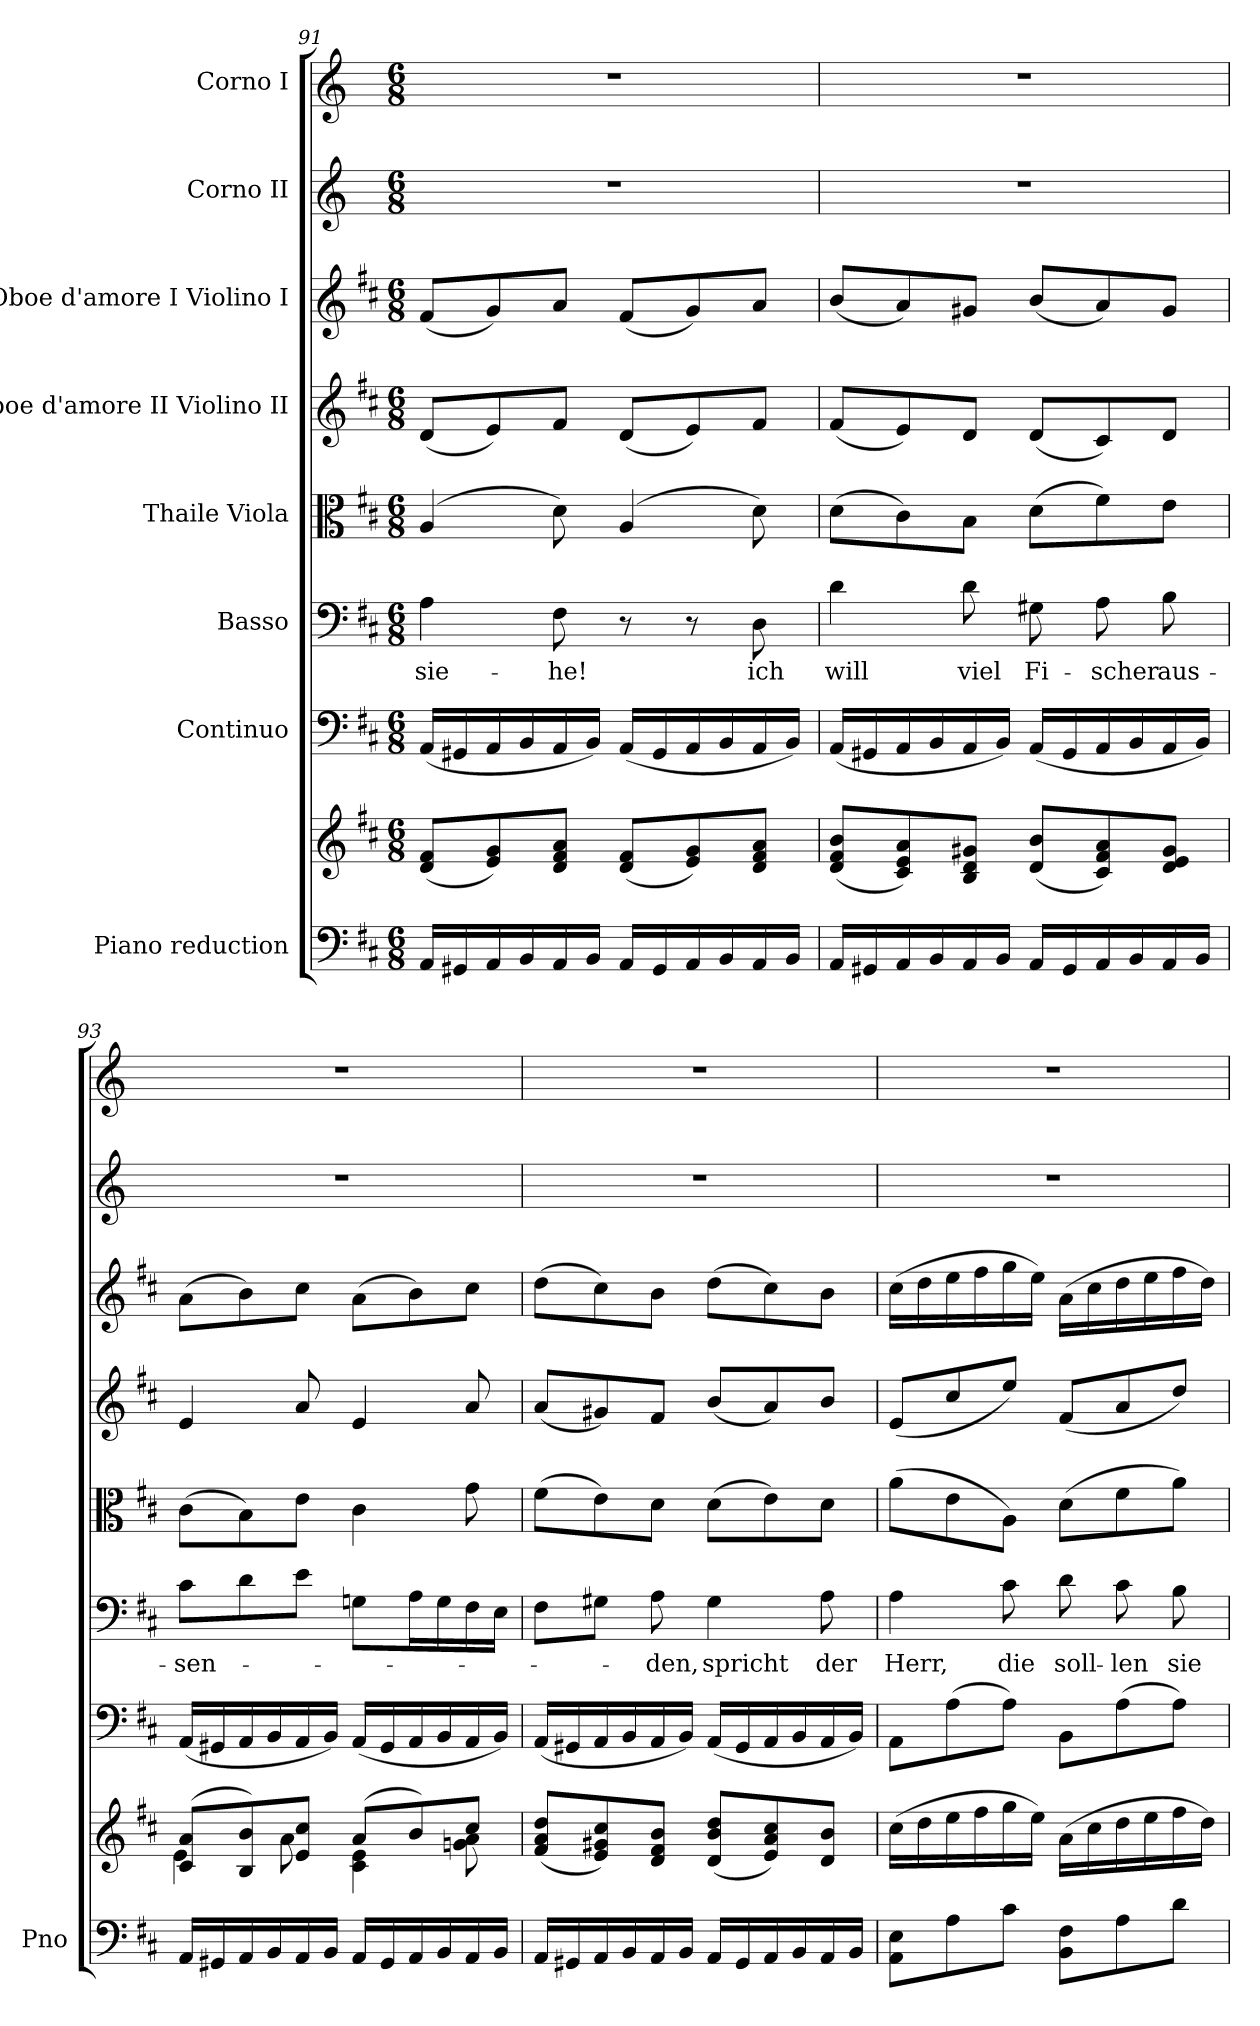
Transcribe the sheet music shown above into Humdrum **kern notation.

**kern	**kern	**kern	**kern	**text	**kern	**kern	**kern	**kern	**kern
*part8	*part8	*part7	*part6	*part6	*part5	*part4	*part3	*part2	*part1
*staff9	*staff8	*staff7	*staff6	*staff6	*staff5	*staff4	*staff3	*staff2	*staff1
*I"Piano reduction	*	*I"Continuo	*I"Basso	*	*I"Thaile Viola	*I"Oboe d'amore II Violino II	*I"Oboe d'amore I Violino I	*I"Corno II	*I"Corno I
*I'Pno	*	*	*	*	*	*	*	*	*
*clefF4	*clefG2	*clefF4	*clefF4	*	*clefC3	*clefG2	*clefG2	*clefG2	*clefG2
*	*	*	*	*	*	*	*	*ITrd3c5	*ITrd3c5
*k[f#c#]	*k[f#c#]	*k[f#c#]	*k[f#c#]	*	*k[f#c#]	*k[f#c#]	*k[f#c#]	*k[f#]	*k[f#]
*M6/8	*M6/8	*M6/8	*M6/8	*	*M6/8	*M6/8	*M6/8	*M6/8	*M6/8
=91	=91	=91	=91	=91	=91	=91	=91	=91	=91
!	!	!	!	!LO:LY:b	!	!	!	!	!
16AA/LL	(<8d/ 8f#/L	(<16AA/LL	4A\	sie-	(>4A/	(<8d/L	(<8f#/L	2.r	2.r
16GG#X/	.	16GG#X/	.	.	.	.	.	.	.
16AA/	8e/ 8g/)	16AA/	.	.	.	8e/)	8g/)	.	.
16BB/	.	16BB/	.	.	.	.	.	.	.
!	!	!	!	!LO:LY:b	!	!	!	!	!
16AA/	8d/ 8f#/ 8a/J	16AA/	8F#\	-he!	8d\)	8f#/J	8a/J	.	.
16BB/JJ	.	16BB/JJ)	.	.	.	.	.	.	.
16AA/LL	(<8d/ 8f#/L	(<16AA/LL	8r	.	(>4A/	(<8d/L	(<8f#/L	.	.
16GG#/	.	16GG#/	.	.	.	.	.	.	.
16AA/	8e/ 8g/)	16AA/	8r	.	.	8e/)	8g/)	.	.
16BB/	.	16BB/	.	.	.	.	.	.	.
!	!	!	!	!LO:LY:b	!	!	!	!	!
16AA/	8d/ 8f#/ 8a/J	16AA/	8D\	ich	8d\)	8f#/J	8a/J	.	.
16BB/JJ	.	16BB/JJ)	.	.	.	.	.	.	.
=92	=92	=92	=92	=92	=92	=92	=92	=92	=92
!	!	!	!	!LO:LY:b	!	!	!	!	!
16AA/LL	(<8d/ 8f#/ 8b/L	(<16AA/LL	4d\	will	(>8d\L	(<8f#/L	(<8b/L	2.r	2.r
16GG#X/	.	16GG#X/	.	.	.	.	.	.	.
16AA/	8c#/ 8e/ 8a/)	16AA/	.	.	8c#\)	8e/)	8a/)	.	.
16BB/	.	16BB/	.	.	.	.	.	.	.
!	!	!	!	!LO:LY:b	!	!	!	!	!
16AA/	8B/ 8d/ 8g#X/J	16AA/	8d\	viel	8B\J	8d/J	8g#X/J	.	.
16BB/JJ	.	16BB/JJ)	.	.	.	.	.	.	.
!	!	!	!	!LO:LY:b	!	!	!	!	!
16AA/LL	(<8d/ 8b/L	(<16AA/LL	8G#X\	Fi-	(>8d\L	(<8d/L	(<8b/L	.	.
16GG#/	.	16GG#/	.	.	.	.	.	.	.
!	!	!	!	!LO:LY:b	!	!	!	!	!
16AA/	8c#/ 8f#/ 8a/)	16AA/	8A\	-scher	8f#\)	8c#/)	8a/)	.	.
16BB/	.	16BB/	.	.	.	.	.	.	.
!	!	!	!	!LO:LY:b	!	!	!	!	!
16AA/	8d/ 8e/ 8g#/J	16AA/	8B\	aus-	8e\J	8d/J	8g#/J	.	.
16BB/JJ	.	16BB/JJ)	.	.	.	.	.	.	.
=93	=93	=93	=93	=93	=93	=93	=93	=93	=93
*	*^	*	*	*	*	*	*	*	*
!	!	!	!	!	!LO:LY:b	!	!	!	!	!
16AA/LL	(>8c#/ 8a/L	4e\	(<16AA/LL	8c#\L	-sen-	(>8c#\L	4e/	(>8a\L	2.r	2.r
16GG#X/	.	.	16GG#X/	.	.	.	.	.	.	.
16AA/	8B/ 8b/)	.	16AA/	8d\	.	8B\)	.	8b\)	.	.
16BB/	.	.	16BB/	.	.	.	.	.	.	.
16AA/	8e/ 8cc#/J	8a\	16AA/	8e\J	.	8e\J	8a/	8cc#\J	.	.
16BB/JJ	.	.	16BB/JJ)	.	.	.	.	.	.	.
16AA/LL	(>8a/L	4c#\ 4e\	(<16AA/LL	8Gn\L	.	4c#\	4e/	(>8a\L	.	.
16GG#/	.	.	16GG#/	.	.	.	.	.	.	.
16AA/	8b/)	.	16AA/	16A\L	.	.	.	8b\)	.	.
16BB/	.	.	16BB/	16G\	.	.	.	.	.	.
16AA/	8cc#/J	8gn\ 8a\	16AA/	16F#\	.	8g\	8a/	8cc#\J	.	.
16BB/JJ	.	.	16BB/JJ)	16E\JJ	.	.	.	.	.	.
*	*v	*v	*	*	*	*	*	*	*	*
!!LO:PB:g=z
=94	=94	=94	=94	=94	=94	=94	=94	=94	=94
16AA/LL	(<8f#/ 8a/ 8dd/L	(<16AA/LL	8F#\L	.	(>8f#\L	(<8a/L	(>8dd\L	2.r	2.r
16GG#X/	.	16GG#X/	.	.	.	.	.	.	.
16AA/	8e/ 8g#X/ 8cc#/)	16AA/	8G#X\J	.	8e\)	8g#X/)	8cc#\)	.	.
16BB/	.	16BB/	.	.	.	.	.	.	.
!	!	!	!	!LO:LY:b	!	!	!	!	!
16AA/	8d/ 8f#/ 8b/J	16AA/	8A\	-den,	8d\J	8f#/J	8b\J	.	.
16BB/JJ	.	16BB/JJ)	.	.	.	.	.	.	.
!	!	!	!	!LO:LY:b	!	!	!	!	!
16AA/LL	(<8d/ 8b/ 8dd/L	(<16AA/LL	4G#\	spricht	(>8d\L	(<8b/L	(>8dd\L	.	.
16GG#/	.	16GG#/	.	.	.	.	.	.	.
16AA/	8e/ 8a/ 8cc#/)	16AA/	.	.	8e\)	8a/)	8cc#\)	.	.
16BB/	.	16BB/	.	.	.	.	.	.	.
!	!	!	!	!LO:LY:b	!	!	!	!	!
16AA/	8d/ 8b/J	16AA/	8A\	der	8d\J	8b/J	8b\J	.	.
16BB/JJ	.	16BB/JJ)	.	.	.	.	.	.	.
=95	=95	=95	=95	=95	=95	=95	=95	=95	=95
!	!	!	!	!LO:LY:b	!	!	!	!	!
8AA\ 8E\L	(>16cc#\LL	8AA\L	4A\	Herr,	(>8a\L	(<8e/L	(>16cc#\LL	2.r	2.r
.	16dd\	.	.	.	.	.	16dd\	.	.
8A\	16ee\	(>8A\	.	.	8e\	8cc#/	16ee\	.	.
.	16ff#\	.	.	.	.	.	16ff#\	.	.
!	!	!	!	!LO:LY:b	!	!	!	!	!
8c#\J	16gg\	8A\J)	8c#\	die	8A\J)	8ee/J)	16gg\	.	.
.	16ee\JJ)	.	.	.	.	.	16ee\JJ)	.	.
!	!	!	!	!LO:LY:b	!	!	!	!	!
8BB\ 8F#\L	(>16a\LL	8BB\L	8d\	soll-	(>8d\L	(<8f#/L	(>16a\LL	.	.
.	16cc#\	.	.	.	.	.	16cc#\	.	.
!	!	!	!	!LO:LY:b	!	!	!	!	!
8A\	16dd\	(>8A\	8c#\	-len	8f#\	8a/	16dd\	.	.
.	16ee\	.	.	.	.	.	16ee\	.	.
!	!	!	!	!LO:LY:b	!	!	!	!	!
8d\J	16ff#\	8A\J)	8B\	sie	8a\J)	8dd/J)	16ff#\	.	.
.	16dd\JJ)	.	.	.	.	.	16dd\JJ)	.	.
=	=	=	=	=	=	=	=	=	=
*-	*-	*-	*-	*-	*-	*-	*-	*-	*-
